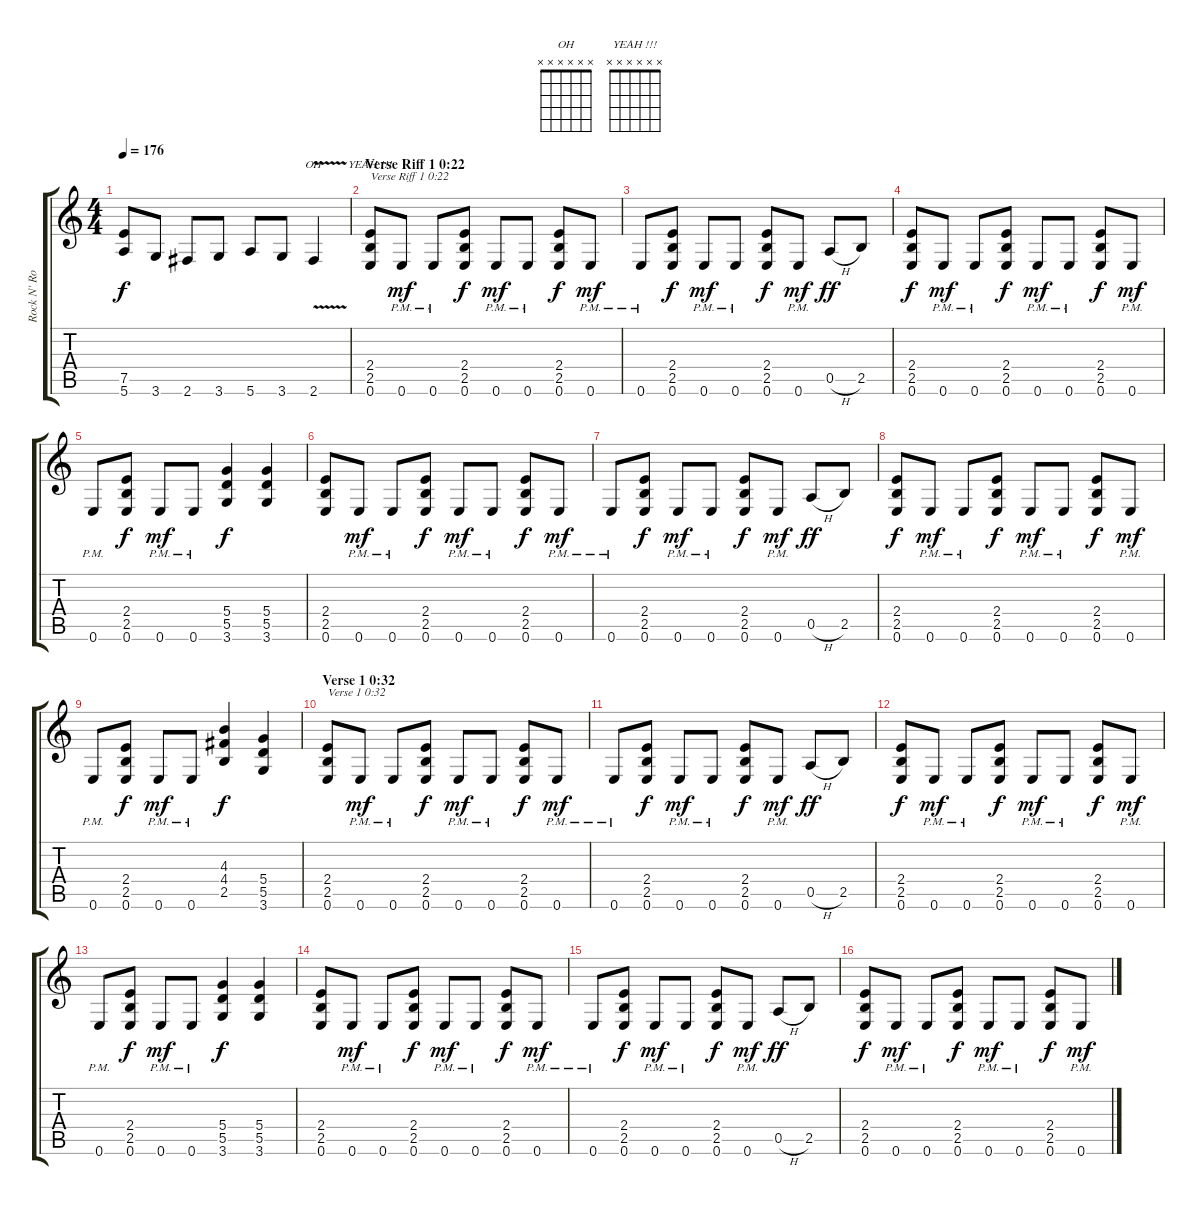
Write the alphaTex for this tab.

\track ("Rock N' Rolf (left)" "Rock N' Ro") {instrument distortionguitar}
\staff {score tabs}
\tuning (E4 B3 G3 D3 A2 E2) {hide}
\chord ("OH" x x x x x x)
\chord ("YEAH !!!" x x x x x x)
\ts (4 4)
\tempo 176
\clef g2
\ks c
(7.5{t} 5.6{t}).8{dy f} 3.6.8 2.6.8 3.6.8 5.6.8 3.6.8 2.6{v}.4{ch "OH"} |
\section ("" "Verse Riff 1 0:22")
(2.4 2.5 0.6).8{ch "YEAH !!!" txt "Verse Riff 1 0:22"} 0.6{pm}.8{dy mf} 0.6{pm}.8 (2.4 2.5 0.6).8{dy f} 0.6{pm}.8{dy mf} 0.6{pm}.8 (2.4 2.5 0.6).8{dy f} 0.6{pm}.8{dy mf} |
0.6{pm}.8 (2.4 2.5 0.6).8{dy f} 0.6{pm}.8{dy mf} 0.6{pm}.8 (2.4 2.5 0.6).8{dy f} 0.6{pm}.8{dy mf} 0.5{h}.8{dy ff} 2.5.8 |
(2.4 2.5 0.6).8{dy f} 0.6{pm}.8{dy mf} 0.6{pm}.8 (2.4 2.5 0.6).8{dy f} 0.6{pm}.8{dy mf} 0.6{pm}.8 (2.4 2.5 0.6).8{dy f} 0.6{pm}.8{dy mf} |
0.6{pm}.8 (2.4 2.5 0.6).8{dy f} 0.6{pm}.8{dy mf} 0.6{pm}.8 (5.4 5.5 3.6).4{dy f} (5.4 5.5 3.6).4 |
(2.4 2.5 0.6).8 0.6{pm}.8{dy mf} 0.6{pm}.8 (2.4 2.5 0.6).8{dy f} 0.6{pm}.8{dy mf} 0.6{pm}.8 (2.4 2.5 0.6).8{dy f} 0.6{pm}.8{dy mf} |
0.6{pm}.8 (2.4 2.5 0.6).8{dy f} 0.6{pm}.8{dy mf} 0.6{pm}.8 (2.4 2.5 0.6).8{dy f} 0.6{pm}.8{dy mf} 0.5{h}.8{dy ff} 2.5.8 |
(2.4 2.5 0.6).8{dy f} 0.6{pm}.8{dy mf} 0.6{pm}.8 (2.4 2.5 0.6).8{dy f} 0.6{pm}.8{dy mf} 0.6{pm}.8 (2.4 2.5 0.6).8{dy f} 0.6{pm}.8{dy mf} |
0.6{pm}.8 (2.4 2.5 0.6).8{dy f} 0.6{pm}.8{dy mf} 0.6{pm}.8 (4.3 4.4 2.5).4{dy f} (5.4 5.5 3.6).4 |
\section ("" "Verse 1 0:32")
(2.4 2.5 0.6).8{txt "Verse 1 0:32"} 0.6{pm}.8{dy mf} 0.6{pm}.8 (2.4 2.5 0.6).8{dy f} 0.6{pm}.8{dy mf} 0.6{pm}.8 (2.4 2.5 0.6).8{dy f} 0.6{pm}.8{dy mf} |
0.6{pm}.8 (2.4 2.5 0.6).8{dy f} 0.6{pm}.8{dy mf} 0.6{pm}.8 (2.4 2.5 0.6).8{dy f} 0.6{pm}.8{dy mf} 0.5{h}.8{dy ff} 2.5.8 |
(2.4 2.5 0.6).8{dy f} 0.6{pm}.8{dy mf} 0.6{pm}.8 (2.4 2.5 0.6).8{dy f} 0.6{pm}.8{dy mf} 0.6{pm}.8 (2.4 2.5 0.6).8{dy f} 0.6{pm}.8{dy mf} |
0.6{pm}.8 (2.4 2.5 0.6).8{dy f} 0.6{pm}.8{dy mf} 0.6{pm}.8 (5.4 5.5 3.6).4{dy f} (5.4 5.5 3.6).4 |
(2.4 2.5 0.6).8 0.6{pm}.8{dy mf} 0.6{pm}.8 (2.4 2.5 0.6).8{dy f} 0.6{pm}.8{dy mf} 0.6{pm}.8 (2.4 2.5 0.6).8{dy f} 0.6{pm}.8{dy mf} |
0.6{pm}.8 (2.4 2.5 0.6).8{dy f} 0.6{pm}.8{dy mf} 0.6{pm}.8 (2.4 2.5 0.6).8{dy f} 0.6{pm}.8{dy mf} 0.5{h}.8{dy ff} 2.5.8 |
(2.4 2.5 0.6).8{dy f} 0.6{pm}.8{dy mf} 0.6{pm}.8 (2.4 2.5 0.6).8{dy f} 0.6{pm}.8{dy mf} 0.6{pm}.8 (2.4 2.5 0.6).8{dy f} 0.6{pm}.8{dy mf}
